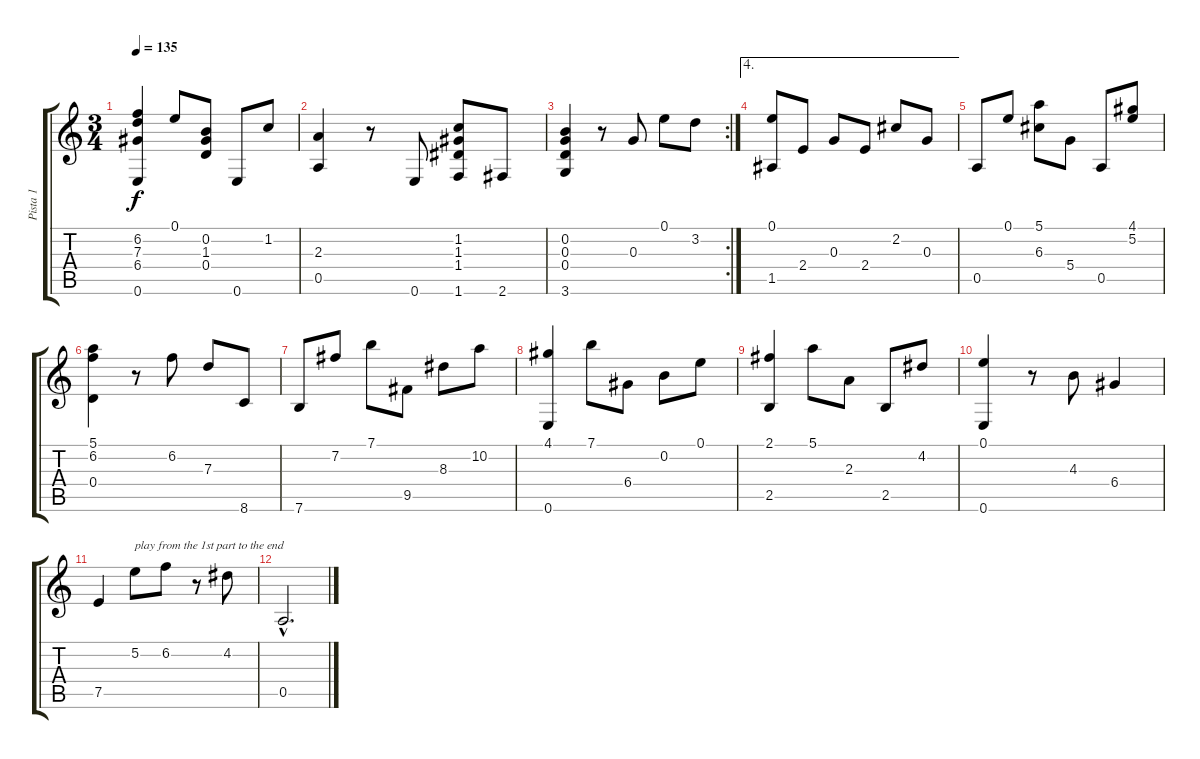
\track ("Pista 1" "Pista 1") {instrument acousticguitarnylon}
\staff {score tabs}
\tuning (E4 B3 G3 D3 A2 E2) {hide}
\ts (3 4)
\tempo 135
\clef g2
\ks c
(6.2 7.3 6.4 0.6).4{dy f} 0.1.8 (0.2 1.3 0.4).8 0.6.8 1.2.8 |
(2.3 0.5).4 r.8 0.6.8 (1.2 1.3 1.4 1.6).8 2.6.8 |
\rc 2
(0.2 0.3 0.4 3.6).4 r.8 0.3.8 0.1.8 3.2.8 |
\ae 4
(0.1 1.5).8 2.4.8 0.3.8 2.4.8 2.2.8 0.3.8 |
0.5.8 0.1.8 (5.1 6.3).8 5.4.8 0.5.8 (4.1 5.2).8 |
(5.1 6.2 0.4).4 r.8 6.2.8 7.3.8 8.6.8 |
7.6.8 7.2.8 7.1.8 9.5.8 8.3.8 10.2.8 |
(4.1 0.6).4 7.1.8 6.4.8 0.2.8 0.1.8 |
(2.1 2.5).4 5.1.8 2.3.8 2.5.8 4.2.8 |
(0.1 0.6).4 r.8 4.3.8 6.4.4 |
7.5.4 5.2.8{txt "play from the 1st part to the end"} 6.2.8 r.8 4.2.8 |
0.5{hac}.2{d}
